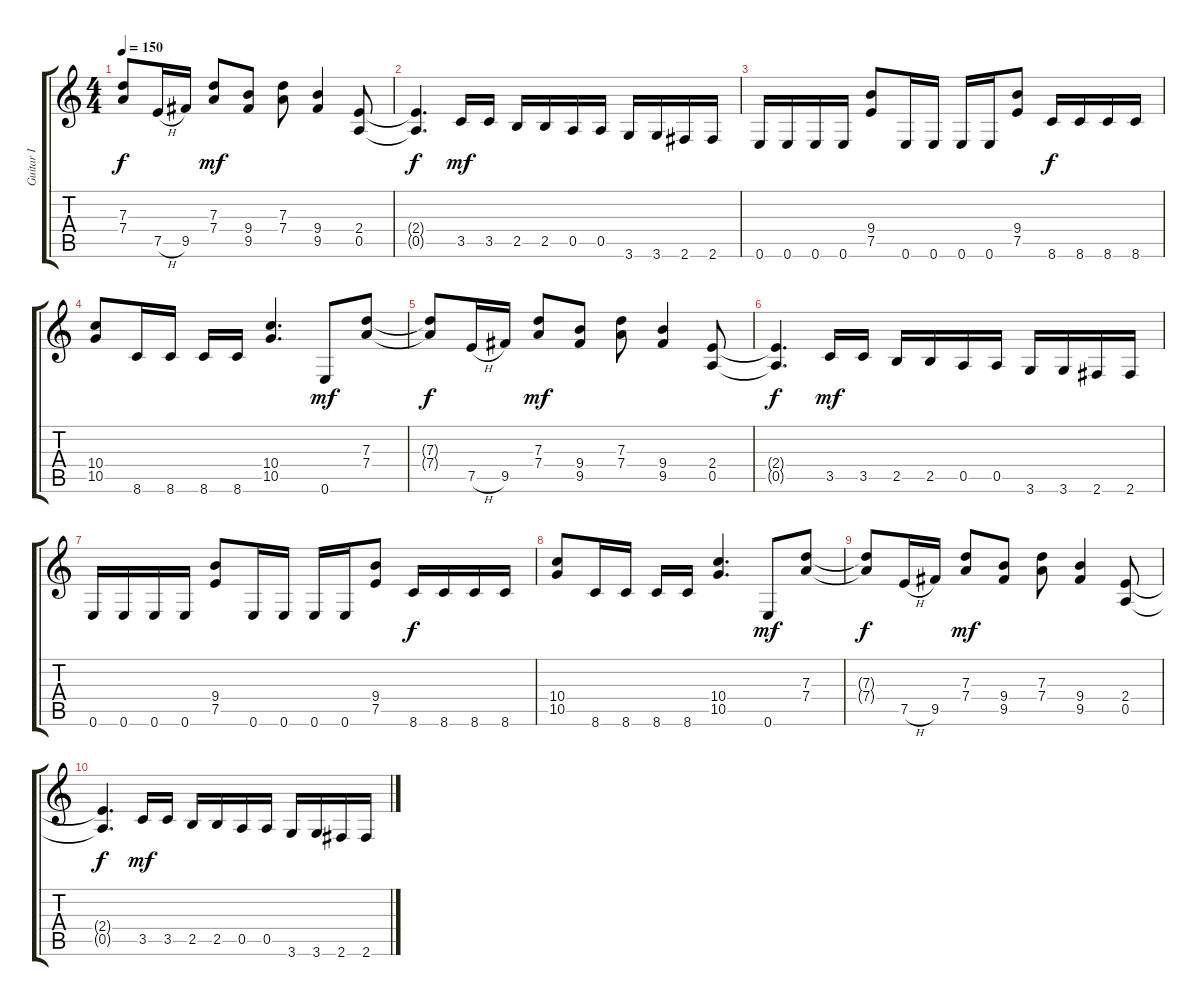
\track ("Guitar I" "Guitar I") {instrument distortionguitar}
\staff {score tabs}
\tuning (E4 B3 G3 D3 A2 E2) {hide}
\ts (4 4)
\tempo 150
\clef g2
\ks c
(7.3{t} 7.4{t}).8{dy f} 7.5{h}.16 9.5.16 (7.3 7.4).8{dy mf} (9.4 9.5).8 (7.3 7.4).8 (9.4 9.5).4 (2.4 0.5).8 |
(2.4{t} 0.5{t}).4{d dy f} 3.5.16{dy mf} 3.5.16 2.5.16 2.5.16 0.5.16 0.5.16 3.6.16 3.6.16 2.6.16 2.6.16 |
0.6.16 0.6.16 0.6.16 0.6.16 (9.4 7.5).8 0.6.16 0.6.16 0.6.16 0.6.16 (9.4 7.5).8 8.6.16{dy f} 8.6.16 8.6.16 8.6.16 |
(10.4 10.5).8 8.6.16 8.6.16 8.6.16 8.6.16 (10.4 10.5).4{d} 0.6.8{dy mf} (7.3 7.4).8 |
(7.3{t} 7.4{t}).8{dy f} 7.5{h}.16 9.5.16 (7.3 7.4).8{dy mf} (9.4 9.5).8 (7.3 7.4).8 (9.4 9.5).4 (2.4 0.5).8 |
(2.4{t} 0.5{t}).4{d dy f} 3.5.16{dy mf} 3.5.16 2.5.16 2.5.16 0.5.16 0.5.16 3.6.16 3.6.16 2.6.16 2.6.16 |
0.6.16 0.6.16 0.6.16 0.6.16 (9.4 7.5).8 0.6.16 0.6.16 0.6.16 0.6.16 (9.4 7.5).8 8.6.16{dy f} 8.6.16 8.6.16 8.6.16 |
(10.4 10.5).8{volume 0} 8.6.16 8.6.16 8.6.16 8.6.16 (10.4 10.5).4{d} 0.6.8{dy mf} (7.3 7.4).8 |
(7.3{t} 7.4{t}).8{dy f} 7.5{h}.16 9.5.16 (7.3 7.4).8{dy mf} (9.4 9.5).8 (7.3 7.4).8 (9.4 9.5).4 (2.4 0.5).8 |
(2.4{t} 0.5{t}).4{d dy f} 3.5.16{dy mf} 3.5.16 2.5.16 2.5.16 0.5.16 0.5.16 3.6.16 3.6.16 2.6.16 2.6.16
